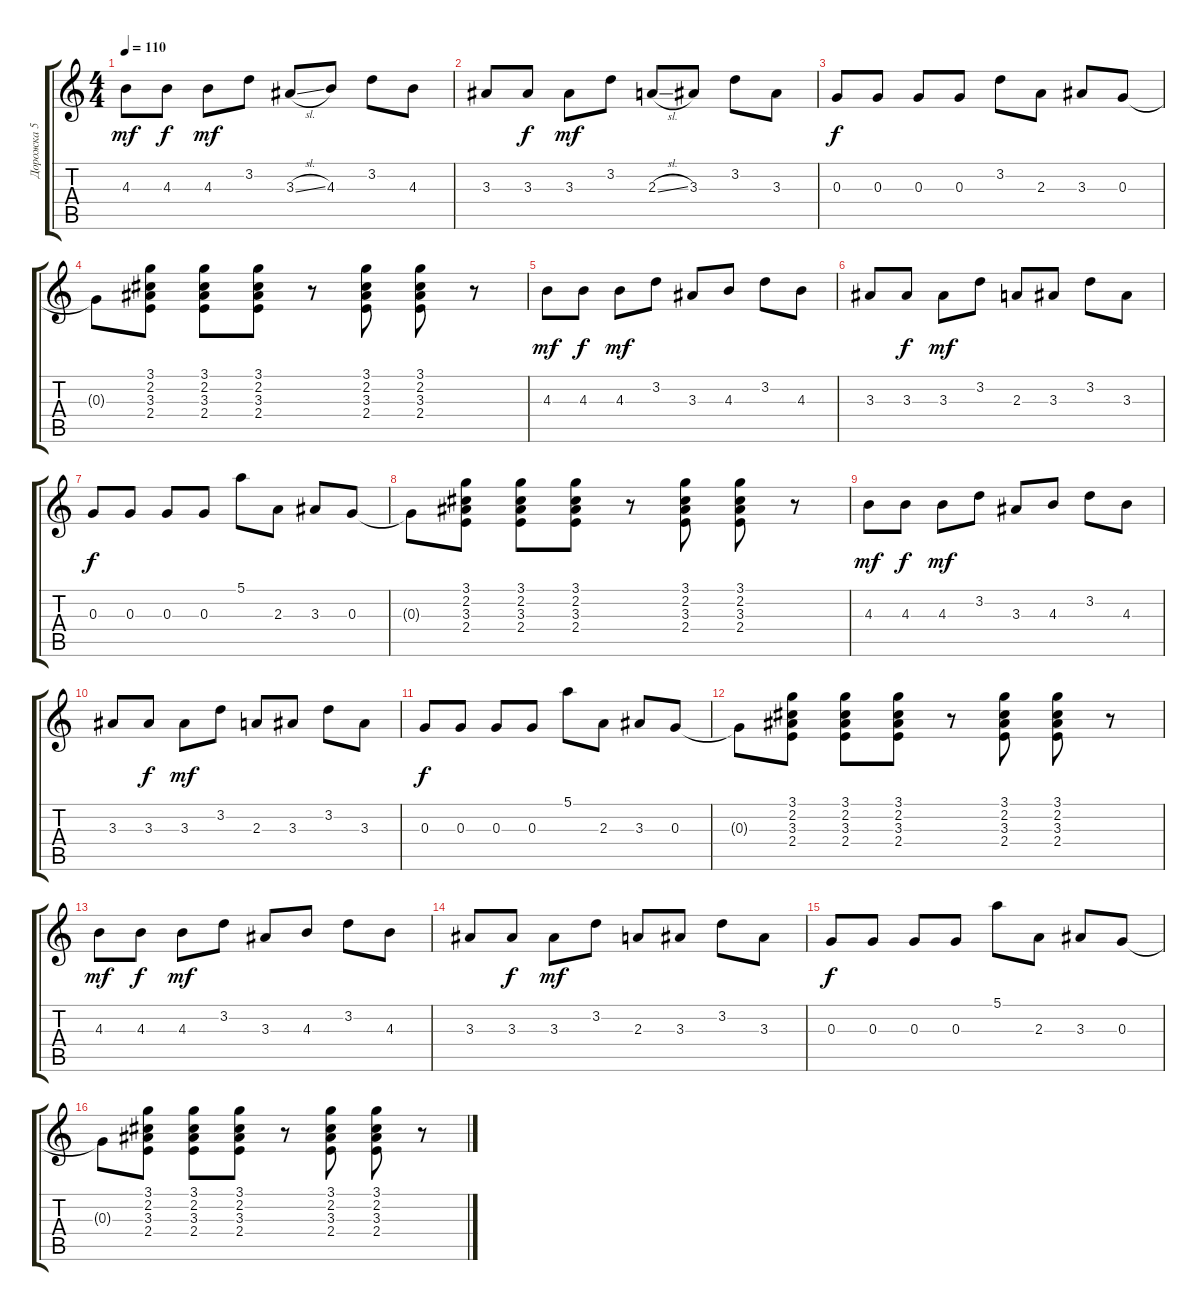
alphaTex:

\track ("Дорожка 5" "Дорожка 5") {instrument acousticguitarsteel}
\staff {score tabs}
\tuning (E4 B3 G3 D3 A2 D2) {hide}
\ts (4 4)
\tempo 110
\clef g2
\ks c
4.3.8{dy mf instrument electricguitarclean} 4.3.8{dy f} 4.3.8{dy mf} 3.2.8 3.3{sl}.8 4.3.8 3.2.8 4.3.8 |
3.3.8 3.3.8{dy f} 3.3.8{dy mf} 3.2.8 2.3{sl}.8 3.3.8 3.2.8 3.3.8 |
0.3.8{dy f} 0.3.8 0.3.8 0.3.8 3.2.8 2.3.8 3.3.8 0.3.8 |
0.3{t}.8 (3.1 2.2 3.3 2.4).8 (3.1 2.2 3.3 2.4).8 (3.1 2.2 3.3 2.4).8 r.8 (3.1 2.2 3.3 2.4).8 (3.1 2.2 3.3 2.4).8 r.8 |
4.3.8{dy mf} 4.3.8{dy f} 4.3.8{dy mf} 3.2.8 3.3.8 4.3.8 3.2.8 4.3.8 |
3.3.8 3.3.8{dy f} 3.3.8{dy mf} 3.2.8 2.3.8 3.3.8 3.2.8 3.3.8 |
0.3.8{dy f} 0.3.8 0.3.8 0.3.8 5.1.8 2.3.8 3.3.8 0.3.8 |
0.3{t}.8 (3.1 2.2 3.3 2.4).8 (3.1 2.2 3.3 2.4).8 (3.1 2.2 3.3 2.4).8 r.8 (3.1 2.2 3.3 2.4).8 (3.1 2.2 3.3 2.4).8 r.8 |
4.3.8{dy mf} 4.3.8{dy f} 4.3.8{dy mf} 3.2.8 3.3.8 4.3.8 3.2.8 4.3.8 |
3.3.8 3.3.8{dy f} 3.3.8{dy mf} 3.2.8 2.3.8 3.3.8 3.2.8 3.3.8 |
0.3.8{dy f} 0.3.8 0.3.8 0.3.8 5.1.8 2.3.8 3.3.8 0.3.8 |
0.3{t}.8 (3.1 2.2 3.3 2.4).8 (3.1 2.2 3.3 2.4).8 (3.1 2.2 3.3 2.4).8 r.8 (3.1 2.2 3.3 2.4).8 (3.1 2.2 3.3 2.4).8 r.8 |
4.3.8{dy mf} 4.3.8{dy f} 4.3.8{dy mf} 3.2.8 3.3.8 4.3.8 3.2.8 4.3.8 |
3.3.8 3.3.8{dy f} 3.3.8{dy mf} 3.2.8 2.3.8 3.3.8 3.2.8 3.3.8 |
0.3.8{dy f} 0.3.8 0.3.8 0.3.8 5.1.8 2.3.8 3.3.8 0.3.8 |
0.3{t}.8 (3.1 2.2 3.3 2.4).8 (3.1 2.2 3.3 2.4).8 (3.1 2.2 3.3 2.4).8 r.8 (3.1 2.2 3.3 2.4).8 (3.1 2.2 3.3 2.4).8 r.8
